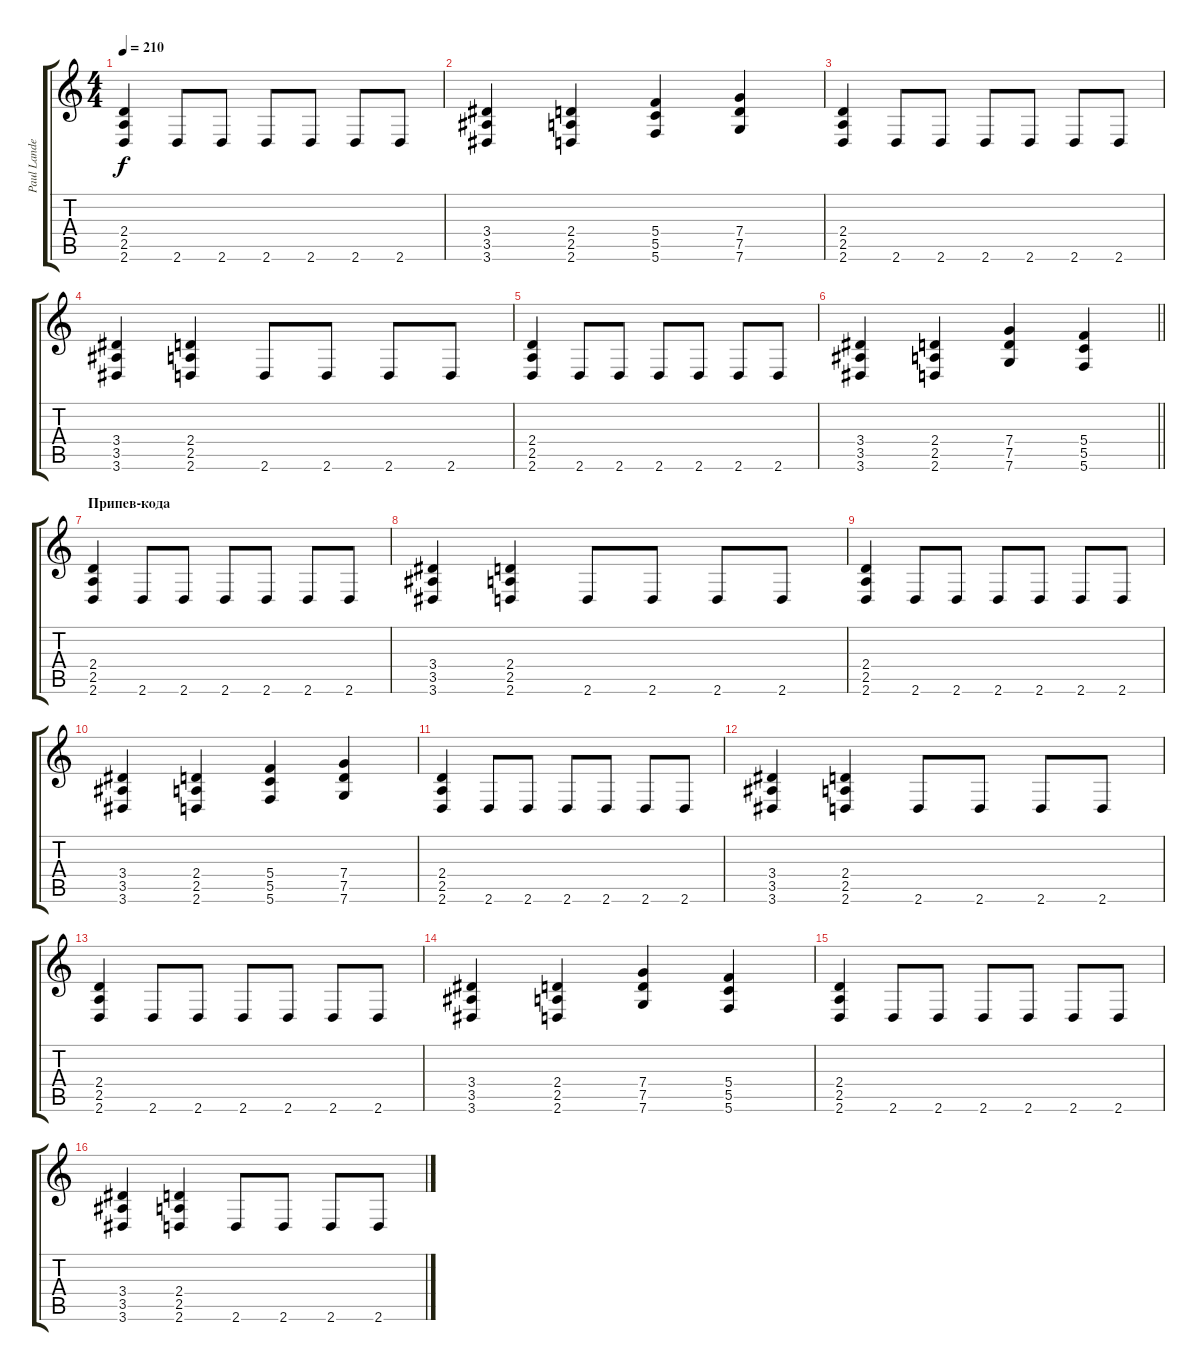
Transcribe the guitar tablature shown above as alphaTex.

\track ("Paul Landers" "Paul Lande") {instrument distortionguitar}
\staff {score tabs}
\tuning (E4 C4 G3 C3 G2 C2) {hide}
\ts (4 4)
\tempo 210
\clef g2
\ks c
(2.4 2.5 2.6).4{dy f} 2.6.8 2.6.8 2.6.8 2.6.8 2.6.8 2.6.8 |
(3.4 3.5 3.6).4 (2.4 2.5 2.6).4 (5.4 5.5 5.6).4 (7.4 7.5 7.6).4 |
(2.4 2.5 2.6).4 2.6.8 2.6.8 2.6.8 2.6.8 2.6.8 2.6.8 |
(3.4 3.5 3.6).4 (2.4 2.5 2.6).4 2.6.8 2.6.8 2.6.8 2.6.8 |
(2.4 2.5 2.6).4 2.6.8 2.6.8 2.6.8 2.6.8 2.6.8 2.6.8 |
\barLineRight lightlight
(3.4 3.5 3.6).4 (2.4 2.5 2.6).4 (7.4 7.5 7.6).4 (5.4 5.5 5.6).4 |
\section ("" "Припев-кода")
(2.4 2.5 2.6).4 2.6.8 2.6.8 2.6.8 2.6.8 2.6.8 2.6.8 |
(3.4 3.5 3.6).4 (2.4 2.5 2.6).4 2.6.8 2.6.8 2.6.8 2.6.8 |
(2.4 2.5 2.6).4 2.6.8 2.6.8 2.6.8 2.6.8 2.6.8 2.6.8 |
(3.4 3.5 3.6).4 (2.4 2.5 2.6).4 (5.4 5.5 5.6).4 (7.4 7.5 7.6).4 |
(2.4 2.5 2.6).4 2.6.8 2.6.8 2.6.8 2.6.8 2.6.8 2.6.8 |
(3.4 3.5 3.6).4 (2.4 2.5 2.6).4 2.6.8 2.6.8 2.6.8 2.6.8 |
(2.4 2.5 2.6).4 2.6.8 2.6.8 2.6.8 2.6.8 2.6.8 2.6.8 |
(3.4 3.5 3.6).4 (2.4 2.5 2.6).4 (7.4 7.5 7.6).4 (5.4 5.5 5.6).4 |
(2.4 2.5 2.6).4 2.6.8 2.6.8 2.6.8 2.6.8 2.6.8 2.6.8 |
(3.4 3.5 3.6).4 (2.4 2.5 2.6).4 2.6.8 2.6.8 2.6.8 2.6.8
